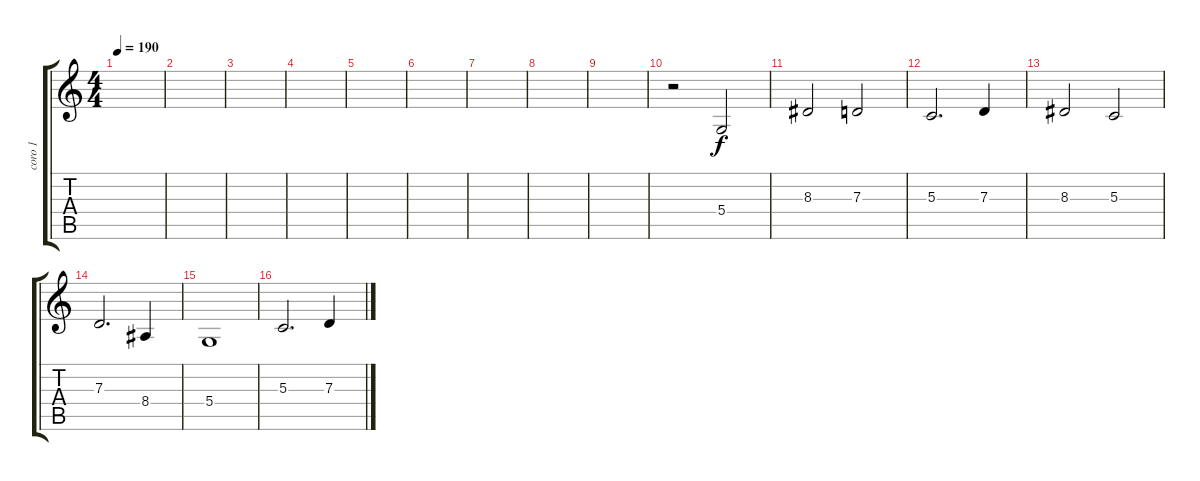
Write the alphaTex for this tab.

\track ("coro 1" "coro 1") {instrument choiraahs}
\staff {score tabs}
\tuning (E4 B3 G3 D3 A2 E2) {hide}
\ts (4 4)
\tempo 190
\clef g2
\ks c
|
|
|
|
|
|
|
|
|
r.2 5.4.2 |
8.3.2 7.3.2 |
5.3.2{d} 7.3.4 |
8.3.2 5.3.2 |
7.3.2{d} 8.4.4 |
5.4.1 |
5.3.2{d} 7.3.4
